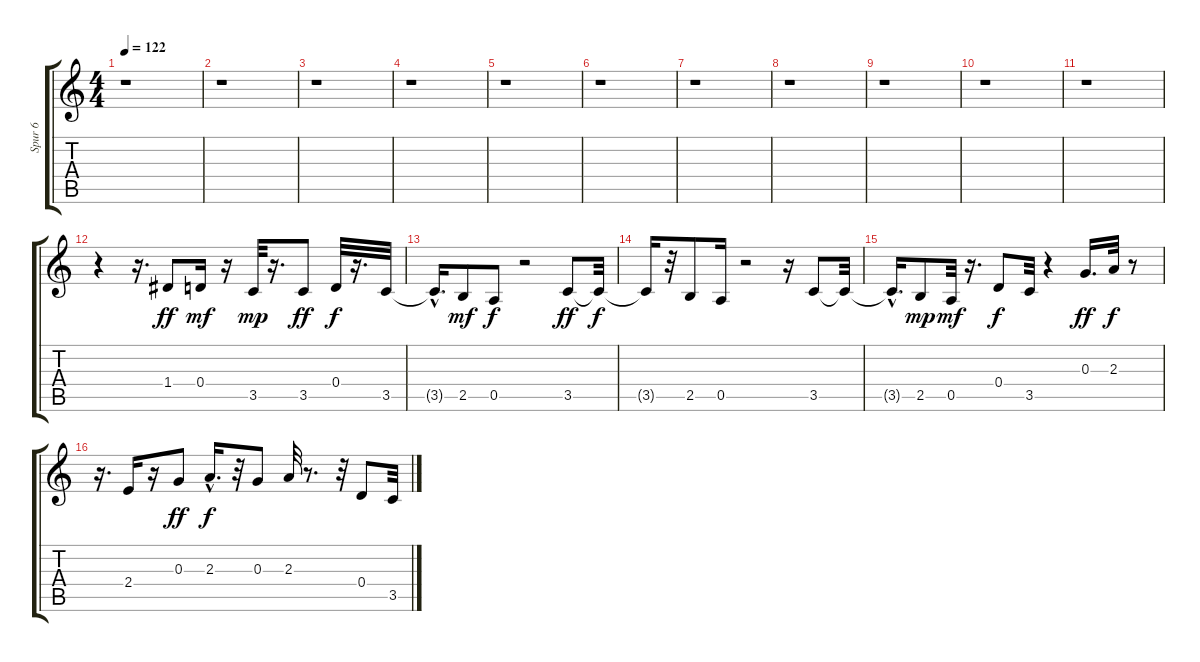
\track ("Spur 6" "Spur 6") {instrument electricguitarclean}
\staff {score tabs}
\tuning (E4 B3 G3 D3 A2 E2) {hide}
\ts (4 4)
\tempo 122
\clef g2
\ks c
r.1{dy f} |
r.1 |
r.1 |
r.1 |
r.1 |
r.1 |
r.1 |
r.1 |
r.1 |
r.1 |
r.1 |
r.4 r.16{d} 1.4.8{dy ff} 0.4.16{dy mf} r.16 3.5.32{dy mp} r.16{d} 3.5.8{dy ff} 0.4.32{dy f} r.16{d} 3.5.32 |
3.5{hac t}.16{d} 2.5.8{dy mf} 0.5.8{dy f} r.2 3.5.8{dy ff} 3.5{t}.32{dy f} |
3.5{t}.16 r.32 2.5.8 0.5.16 r.2 r.16 3.5.8 3.5{t}.32 |
3.5{hac t}.16{d} 2.5.8{dy mp} 0.5.32{dy mf} r.16{d} 0.4.8{dy f} 3.5.32 r.4 0.3.16{d dy ff} 2.3.32{dy f} r.8 |
r.16{d} 2.4.16 r.16 0.3.8{dy ff} 2.3{hac}.16{d dy f} r.32 0.3.8 2.3.32 r.8{d} r.32 0.4.8 3.5.32
